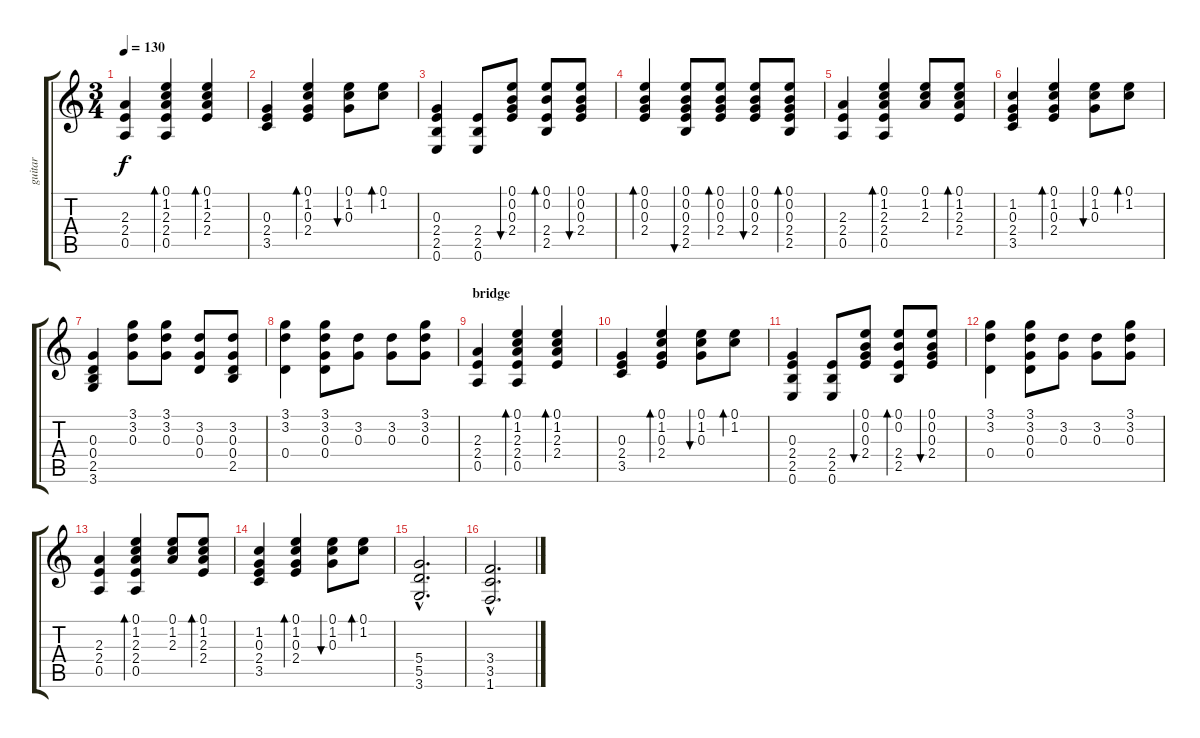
\track ("guitar" "guitar") {instrument acousticguitarsteel}
\staff {score tabs}
\tuning (E4 B3 G3 D3 A2 E2) {hide}
\ts (3 4)
\tempo 130
\clef g2
\ks c
(2.3 2.4 0.5).4{dy f} (0.1 1.2 2.3 2.4 0.5).4{bd 30} (0.1 1.2 2.3 2.4).4{bd 30} |
(0.3 2.4 3.5).4 (0.1 1.2 0.3 2.4).4{bd 30} (0.1 1.2 0.3).8{bu 30} (0.1 1.2).8{bd 30} |
(0.3 2.4 2.5 0.6).4 (2.4 2.5 0.6).8 (0.1 0.2 0.3 2.4).8{bu 60} (0.1 0.2 2.4 2.5).8{bd 30} (0.1 0.2 0.3 2.4).8{bu 30} |
(0.1 0.2 0.3 2.4).4{bd 60} (0.1 0.2 0.3 2.4 2.5).8{bu 30} (0.1 0.2 0.3 2.4).8{bd 30} (0.1 0.2 0.3 2.4).8{bu 30} (0.1 0.2 0.3 2.4 2.5).8{bd 30} |
(2.3 2.4 0.5).4 (0.1 1.2 2.3 2.4 0.5).4{bd 30} (0.1 1.2 2.3).8 (0.1 1.2 2.3 2.4).8{bd 30} |
(1.2 0.3 2.4 3.5).4 (0.1 1.2 0.3 2.4).4{bd 30} (0.1 1.2 0.3).8{bu 30} (0.1 1.2).8{bd 30} |
(0.3 0.4 2.5 3.6).4 (3.1 3.2 0.3).8 (3.1 3.2 0.3).8 (3.2 0.3 0.4).8 (3.2 0.3 0.4 2.5).8 |
(3.1 3.2 0.4).4 (3.1 3.2 0.3 0.4).8 (3.2 0.3).8 (3.2 0.3).8 (3.1 3.2 0.3).8 |
\section ("" "bridge")
(2.3 2.4 0.5).4 (0.1 1.2 2.3 2.4 0.5).4{bd 30} (0.1 1.2 2.3 2.4).4{bd 30} |
(0.3 2.4 3.5).4 (0.1 1.2 0.3 2.4).4{bd 30} (0.1 1.2 0.3).8{bu 30} (0.1 1.2).8{bd 30} |
(0.3 2.4 2.5 0.6).4 (2.4 2.5 0.6).8 (0.1 0.2 0.3 2.4).8{bu 60} (0.1 0.2 2.4 2.5).8{bd 30} (0.1 0.2 0.3 2.4).8{bu 30} |
(3.1 3.2 0.4).4 (3.1 3.2 0.3 0.4).8 (3.2 0.3).8 (3.2 0.3).8 (3.1 3.2 0.3).8 |
(2.3 2.4 0.5).4 (0.1 1.2 2.3 2.4 0.5).4{bd 30} (0.1 1.2 2.3).8 (0.1 1.2 2.3 2.4).8{bd 30} |
(1.2 0.3 2.4 3.5).4 (0.1 1.2 0.3 2.4).4{bd 30} (0.1 1.2 0.3).8{bu 30} (0.1 1.2).8{bd 30} |
(5.4{hac} 5.5{hac} 3.6{hac}).2{d instrument distortionguitar} |
(3.4{hac} 3.5{hac} 1.6{hac}).2{d instrument distortionguitar}
